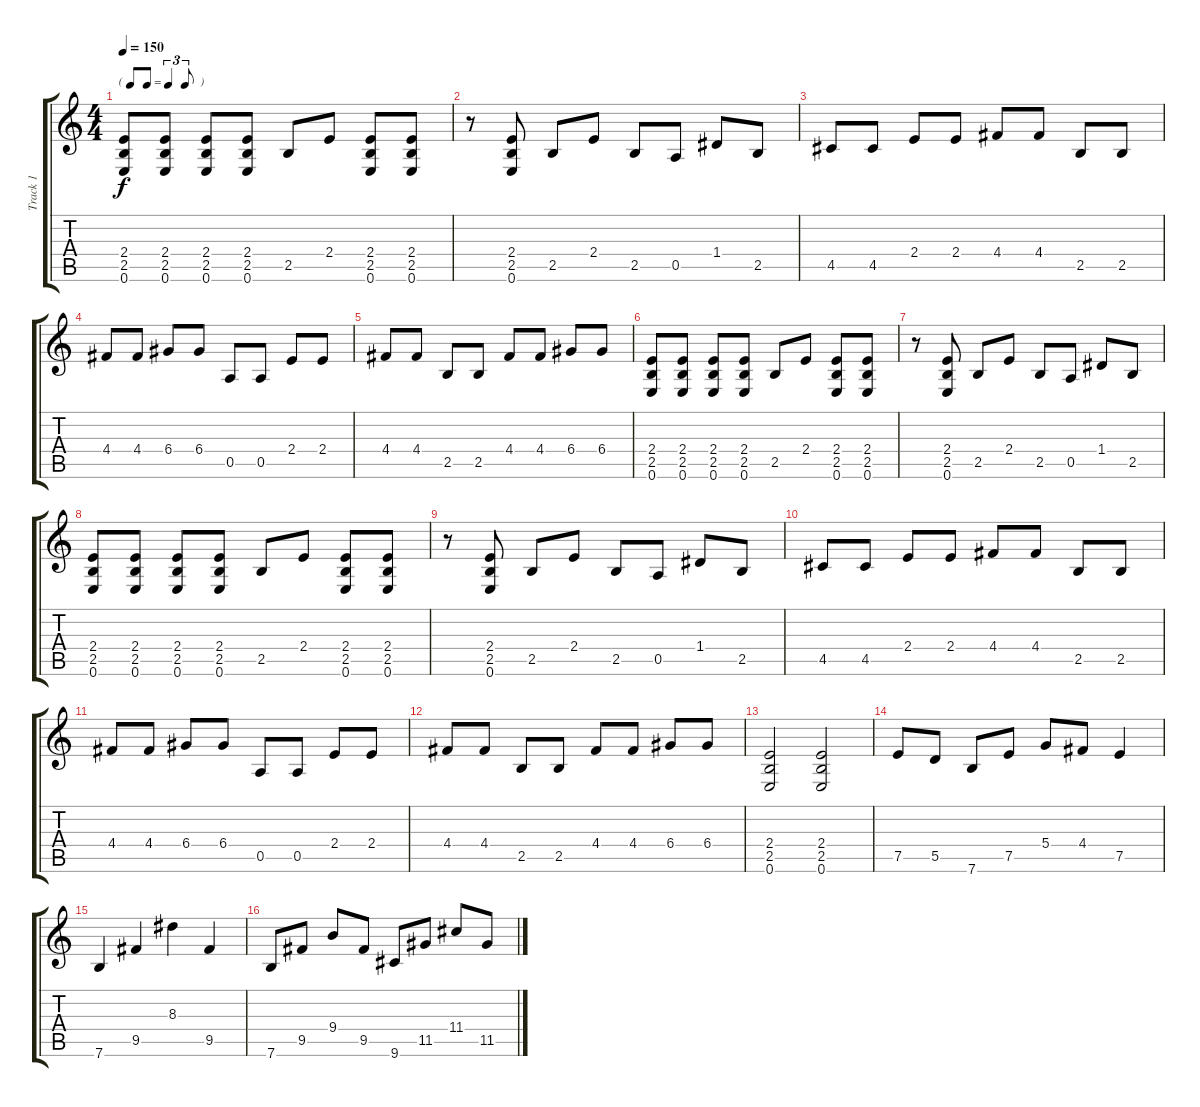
\track ("Track 1" "Track 1") {instrument distortionguitar}
\staff {score tabs}
\tuning (E4 B3 G3 D3 A2 E2) {hide}
\ts (4 4)
\tf triplet8th
\tempo 150
\clef g2
\ks c
(2.4 2.5 0.6).8{dy f} (2.4 2.5 0.6).8 (2.4 2.5 0.6).8 (2.4 2.5 0.6).8 2.5.8 2.4.8 (2.4 2.5 0.6).8 (2.4 2.5 0.6).8 |
r.8 (2.4 2.5 0.6).8 2.5.8 2.4.8 2.5.8 0.5.8 1.4.8 2.5.8 |
4.5.8 4.5.8 2.4.8 2.4.8 4.4.8 4.4.8 2.5.8 2.5.8 |
4.4.8 4.4.8 6.4.8 6.4.8 0.5.8 0.5.8 2.4.8 2.4.8 |
4.4.8 4.4.8 2.5.8 2.5.8 4.4.8 4.4.8 6.4.8 6.4.8 |
(2.4 2.5 0.6).8 (2.4 2.5 0.6).8 (2.4 2.5 0.6).8 (2.4 2.5 0.6).8 2.5.8 2.4.8 (2.4 2.5 0.6).8 (2.4 2.5 0.6).8 |
r.8 (2.4 2.5 0.6).8 2.5.8 2.4.8 2.5.8 0.5.8 1.4.8 2.5.8 |
(2.4 2.5 0.6).8 (2.4 2.5 0.6).8 (2.4 2.5 0.6).8 (2.4 2.5 0.6).8 2.5.8 2.4.8 (2.4 2.5 0.6).8 (2.4 2.5 0.6).8 |
r.8 (2.4 2.5 0.6).8 2.5.8 2.4.8 2.5.8 0.5.8 1.4.8 2.5.8 |
4.5.8 4.5.8 2.4.8 2.4.8 4.4.8 4.4.8 2.5.8 2.5.8 |
4.4.8 4.4.8 6.4.8 6.4.8 0.5.8 0.5.8 2.4.8 2.4.8 |
4.4.8 4.4.8 2.5.8 2.5.8 4.4.8 4.4.8 6.4.8 6.4.8 |
(2.4 2.5 0.6).2 (2.4 2.5 0.6).2 |
7.5.8 5.5.8 7.6.8 7.5.8 5.4.8 4.4.8 7.5.4 |
7.6.4 9.5.4 8.3.4 9.5.4 |
7.6.8 9.5.8 9.4.8 9.5.8 9.6.8 11.5.8 11.4.8 11.5.8
